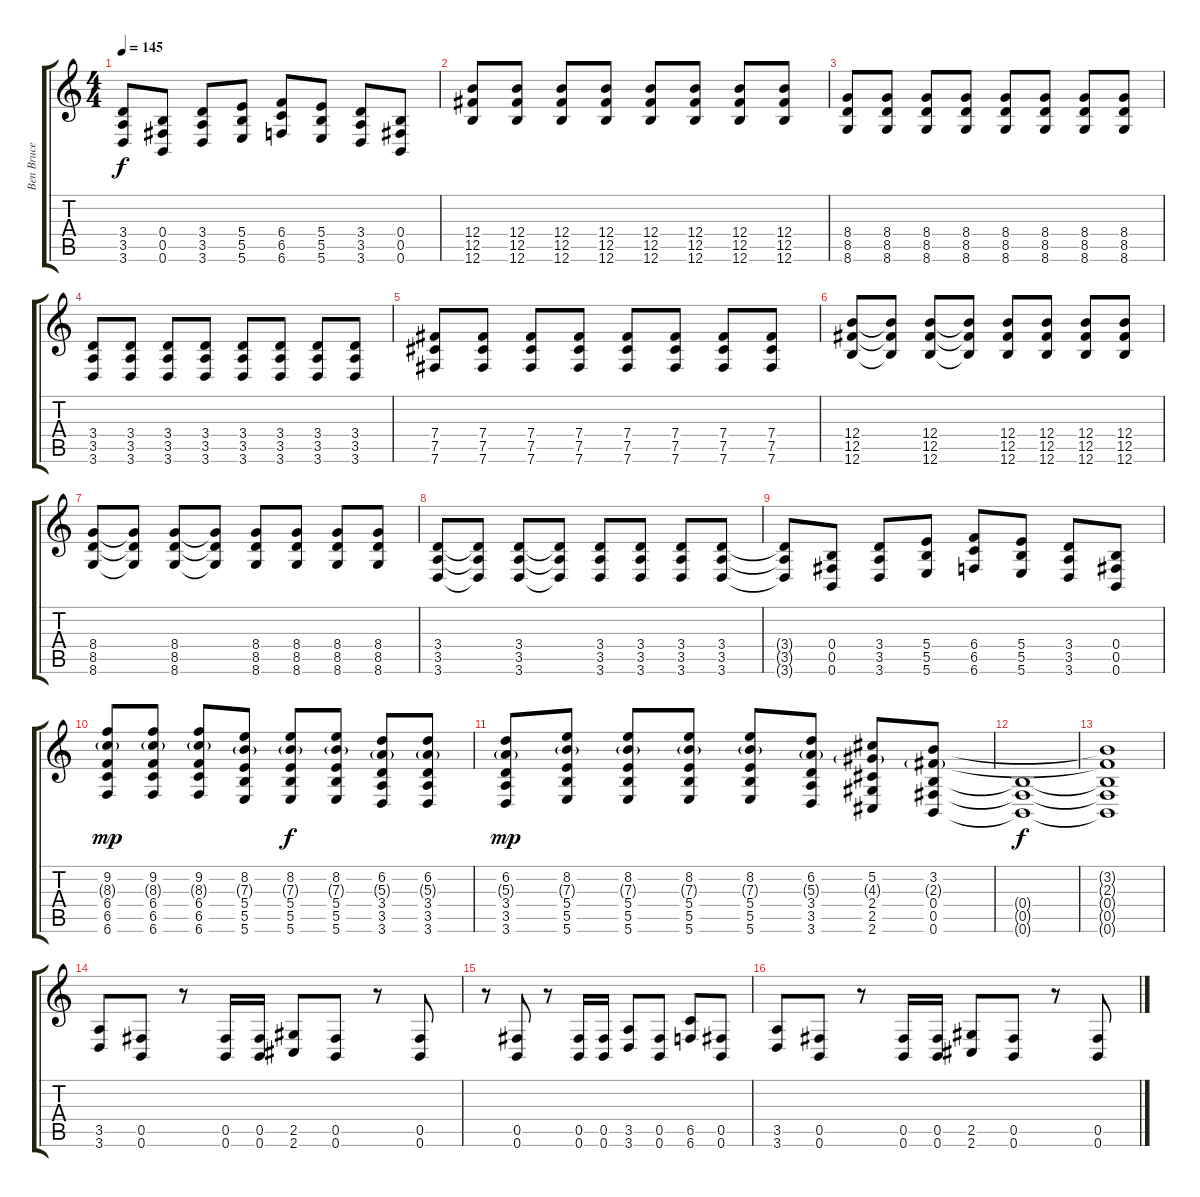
\track ("Ben Bruce" "Ben Bruce") {instrument distortionguitar}
\staff {score tabs}
\tuning (Db4 Ab3 E3 B2 Gb2 B1) {hide}
\ts (4 4)
\tempo 145
\clef g2
\ks c
(3.4{t} 3.5{t} 3.6{t}).8{dy f} (0.4 0.5 0.6).8 (3.4 3.5 3.6).8 (5.4 5.5 5.6).8 (6.4 6.5 6.6).8 (5.4 5.5 5.6).8 (3.4 3.5 3.6).8 (0.4 0.5 0.6).8 |
(12.4 12.5 12.6).8 (12.4 12.5 12.6).8 (12.4 12.5 12.6).8 (12.4 12.5 12.6).8 (12.4 12.5 12.6).8 (12.4 12.5 12.6).8 (12.4 12.5 12.6).8 (12.4 12.5 12.6).8 |
(8.4 8.5 8.6).8 (8.4 8.5 8.6).8 (8.4 8.5 8.6).8 (8.4 8.5 8.6).8 (8.4 8.5 8.6).8 (8.4 8.5 8.6).8 (8.4 8.5 8.6).8 (8.4 8.5 8.6).8 |
(3.4 3.5 3.6).8 (3.4 3.5 3.6).8 (3.4 3.5 3.6).8 (3.4 3.5 3.6).8 (3.4 3.5 3.6).8 (3.4 3.5 3.6).8 (3.4 3.5 3.6).8 (3.4 3.5 3.6).8 |
(7.4 7.5 7.6).8 (7.4 7.5 7.6).8 (7.4 7.5 7.6).8 (7.4 7.5 7.6).8 (7.4 7.5 7.6).8 (7.4 7.5 7.6).8 (7.4 7.5 7.6).8 (7.4 7.5 7.6).8 |
(12.4 12.5 12.6).8 (12.4{t} 12.5{t} 12.6{t}).8 (12.4 12.5 12.6).8 (12.4{t} 12.5{t} 12.6{t}).8 (12.4 12.5 12.6).8 (12.4 12.5 12.6).8 (12.4 12.5 12.6).8 (12.4 12.5 12.6).8 |
(8.4 8.5 8.6).8 (8.4{t} 8.5{t} 8.6{t}).8 (8.4 8.5 8.6).8 (8.4{t} 8.5{t} 8.6{t}).8 (8.4 8.5 8.6).8 (8.4 8.5 8.6).8 (8.4 8.5 8.6).8 (8.4 8.5 8.6).8 |
(3.4 3.5 3.6).8 (3.4{t} 3.5{t} 3.6{t}).8 (3.4 3.5 3.6).8 (3.4{t} 3.5{t} 3.6{t}).8 (3.4 3.5 3.6).8 (3.4 3.5 3.6).8 (3.4 3.5 3.6).8 (3.4 3.5 3.6).8 |
(3.4{t} 3.5{t} 3.6{t}).8 (0.4 0.5 0.6).8 (3.4 3.5 3.6).8 (5.4 5.5 5.6).8 (6.4 6.5 6.6).8 (5.4 5.5 5.6).8 (3.4 3.5 3.6).8 (0.4 0.5 0.6).8 |
(9.2 8.3{g} 6.4 6.5 6.6).8{dy mp} (9.2 8.3{g} 6.4 6.5 6.6).8 (9.2 8.3{g} 6.4 6.5 6.6).8 (8.2 7.3{g} 5.4 5.5 5.6).8 (8.2 7.3{g} 5.4 5.5 5.6).8{dy f} (8.2 7.3{g} 5.4 5.5 5.6).8 (6.2 5.3{g} 3.4 3.5 3.6).8 (6.2 5.3{g} 3.4 3.5 3.6).8 |
(6.2 5.3{g} 3.4 3.5 3.6).8{dy mp} (8.2 7.3{g} 5.4 5.5 5.6).8 (8.2 7.3{g} 5.4 5.5 5.6).8 (8.2 7.3{g} 5.4 5.5 5.6).8 (8.2 7.3{g} 5.4 5.5 5.6).8 (6.2 5.3{g} 3.4 3.5 3.6).8 (5.2 4.3{g} 2.4 2.5 2.6).8 (3.2 2.3{g} 0.4 0.5 0.6).8 |
(0.4{t} 0.5{t} 0.6{t}).1{dy f} |
(3.2{t} 2.3{t} 0.4{t} 0.5{t} 0.6{t}).1 |
(3.5 3.6).8 (0.5 0.6).8 r.8 (0.5 0.6).16 (0.5 0.6).16 (2.5 2.6).8 (0.5 0.6).8 r.8 (0.5 0.6).8 |
r.8 (0.5 0.6).8 r.8 (0.5 0.6).16 (0.5 0.6).16 (3.5 3.6).8 (0.5 0.6).8 (6.5 6.6).8 (0.5 0.6).8 |
(3.5 3.6).8 (0.5 0.6).8 r.8 (0.5 0.6).16 (0.5 0.6).16 (2.5 2.6).8 (0.5 0.6).8 r.8 (0.5 0.6).8
